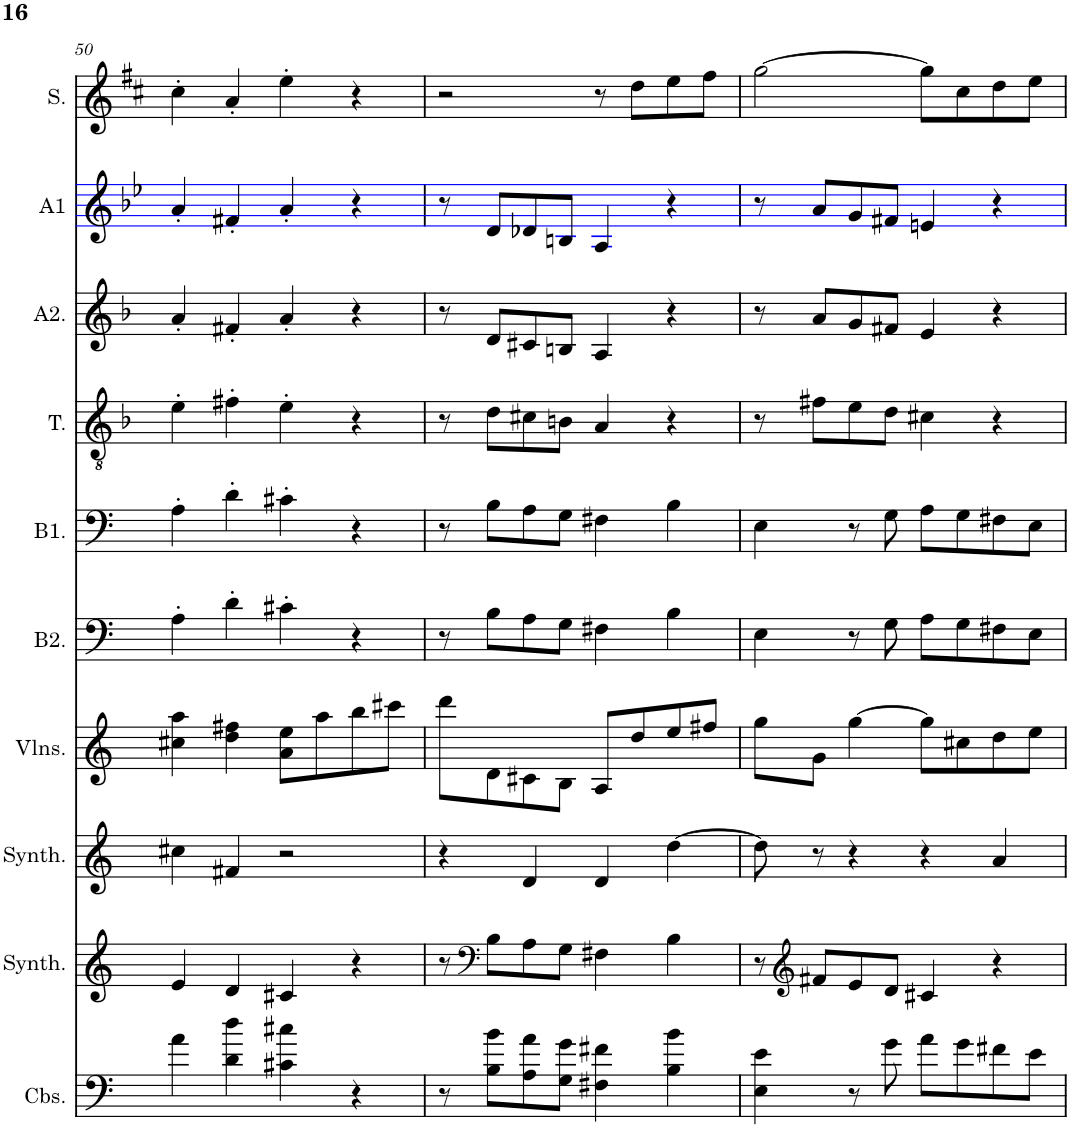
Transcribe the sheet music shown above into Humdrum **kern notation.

**kern	**kern	**kern	**kern	**kern	**kern	**kern	**kern	**kern	**kern
*part10	*part9	*part8	*part7	*part6	*part5	*part4	*part3	*part2	*part1
*staff10	*staff9	*staff8	*staff7	*staff6	*staff5	*staff4	*staff3	*staff2	*staff1
*I"Contrebasses, D'Bass/Strings, etc	*I"Synthétiseur d'instruments à cordes, Synth strings, etc	*I"Synthétiseur d'instruments à cordes, Synth strings 2	*I"Violons, 1st violins	*I"Basse2	*I"Basse1	*I"Ténor	*I"Alto2	*I"Alto1	*I"Soprano
*I'Cbs.	*I'Synth.	*I'Synth.	*I'Vlns.	*I'B2.	*I'B1.	*I'T.	*I'A2.	*I'A1	*I'S.
!!LO:PB:g=z
*clefF4	*clefG2	*clefG2	*clefG2	*clefF4	*clefF4	*clefGv2	*clefG2	*clefG2	*clefG2
*Trd7c12	*	*	*	*	*	*	*	*	*
*k[]	*k[]	*k[]	*k[]	*k[]	*k[]	*k[b-]	*k[b-]	*k[b-e-]	*k[f#c#]
*M4/4	*M4/4	*M4/4	*M4/4	*M4/4	*M4/4	*M4/4	*M4/4	*M4/4	*M4/4
=50	=50	=50	=50	=50	=50	=50	=50	=50	=50
4a\	4e/	4cc#X\	4cc#X\ 4aa\	4A'\	4A'\	4e'\	4a'/	4a'/	4cc#'\
4d\ 4dd\	4d/	4f#X/	4dd\ 4ff#X\	4d'\	4d'\	4f#X'\	4f#X'/	4f#X'/	4a'/
4c#X\ 4cc#X\	4c#X/	2r	8a\ 8ee\L	4c#X'\	4c#X'\	4e'\	4a'/	4a'/	4ee'\
.	.	.	8aa\	.	.	.	.	.	.
4r	4r	.	8bb\	4r	4r	4r	4r	4r	4r
.	.	.	8ccc#X\J	.	.	.	.	.	.
=51	=51	=51	=51	=51	=51	=51	=51	=51	=51
8r	8r	4r	8ddd\L	8r	8r	8r	8r	8r	2r
*	*clefF4	*	*	*	*	*	*	*	*
8B\ 8b\L	8B\L	.	8d\	8B\L	8B\L	8d\L	8d/L	8d/L	.
8A\ 8a\	8A\	4d/	8c#X\	8A\	8A\	8c#X\	8c#X/	8d-X/	.
8G\ 8g\J	8G\J	.	8B\J	8G\J	8G\J	8Bn\J	8Bn/J	8Bn/J	.
4F#X\ 4f#X\	4F#X\	4d/	8A/L	4F#X\	4F#X\	4A/	4A/	4A/	8r
.	.	.	8dd/	.	.	.	.	.	8dd\L
4B\ 4b\	4B\	[4dd\	8ee/	4B\	4B\	4r	4r	4r	8ee\
.	.	.	8ff#X/J	.	.	.	.	.	8ff#\J
=52	=52	=52	=52	=52	=52	=52	=52	=52	=52
4E\ 4e\	8r	8dd\]	8gg\L	4E\	4E\	8r	8r	8r	[2gg\
*	*clefG2	*	*	*	*	*	*	*	*
.	8f#X/L	8r	8g\J	.	.	8f#X\L	8a/L	8a/L	.
8r	8e/	4r	[4gg\	8r	8r	8e\	8g/	8g/	.
8g\	8d/J	.	.	8G\	8G\	8d\J	8f#X/J	8f#X/J	.
8a\L	4c#X/	4r	8gg\L]	8A\L	8A\L	4c#X\	4e/	4en/	8gg\L]
8g\	.	.	8cc#X\	8G\	8G\	.	.	.	8cc#\
8f#X\	4r	4a/	8dd\	8F#X\	8F#X\	4r	4r	4r	8dd\
8e\J	.	.	8ee\J	8E\J	8E\J	.	.	.	8ee\J
=	=	=	=	=	=	=	=	=	=
*-	*-	*-	*-	*-	*-	*-	*-	*-	*-
